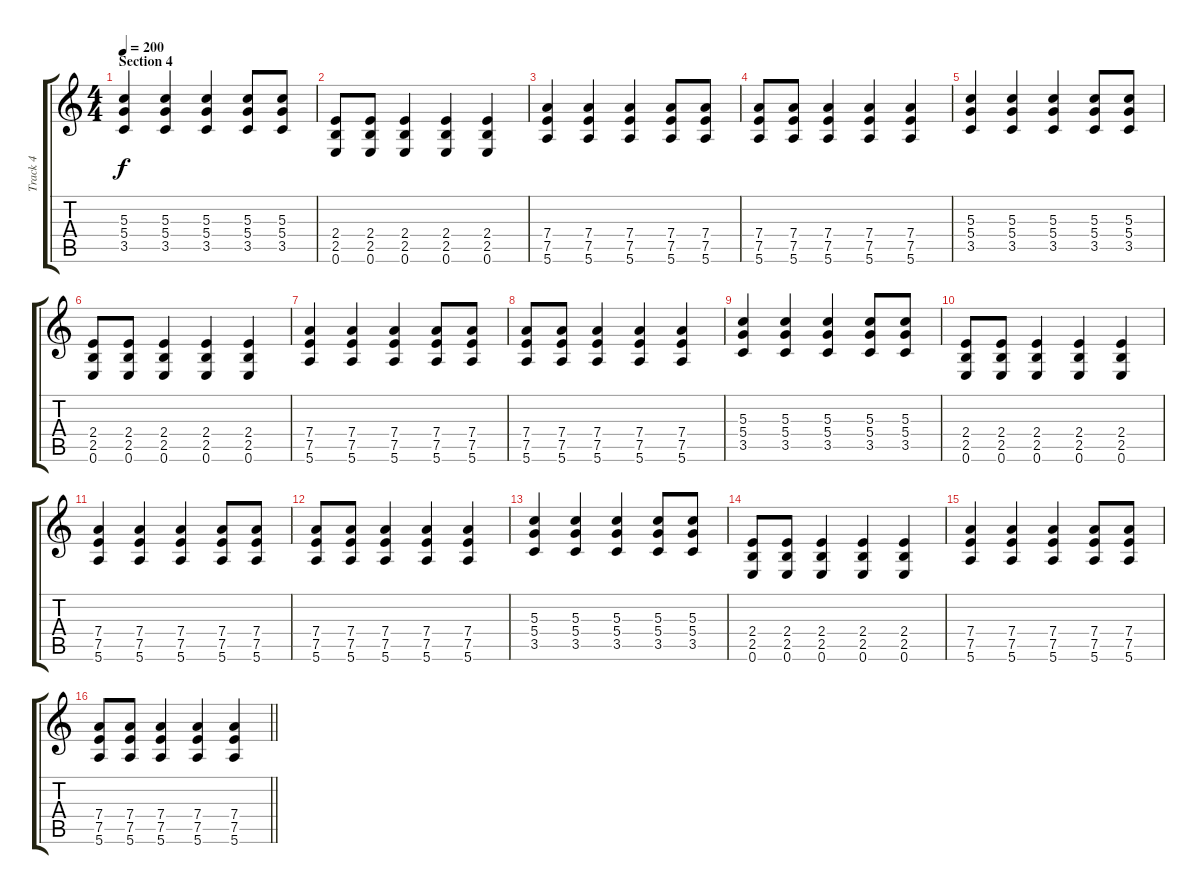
\track ("Track 4" "Track 4") {instrument overdrivenguitar}
\staff {score tabs}
\tuning (E4 B3 G3 D3 A2 E2) {hide}
\ts (4 4)
\section ("" "Section 4")
\tempo 200
\clef g2
\ks c
(5.3 5.4 3.5).4{dy f} (5.3 5.4 3.5).4 (5.3 5.4 3.5).4 (5.3 5.4 3.5).8 (5.3 5.4 3.5).8 |
(2.4 2.5 0.6).8 (2.4 2.5 0.6).8 (2.4 2.5 0.6).4 (2.4 2.5 0.6).4 (2.4 2.5 0.6).4 |
(7.4 7.5 5.6).4 (7.4 7.5 5.6).4 (7.4 7.5 5.6).4 (7.4 7.5 5.6).8 (7.4 7.5 5.6).8 |
(7.4 7.5 5.6).8 (7.4 7.5 5.6).8 (7.4 7.5 5.6).4 (7.4 7.5 5.6).4 (7.4 7.5 5.6).4 |
(5.3 5.4 3.5).4 (5.3 5.4 3.5).4 (5.3 5.4 3.5).4 (5.3 5.4 3.5).8 (5.3 5.4 3.5).8 |
(2.4 2.5 0.6).8 (2.4 2.5 0.6).8 (2.4 2.5 0.6).4 (2.4 2.5 0.6).4 (2.4 2.5 0.6).4 |
(7.4 7.5 5.6).4 (7.4 7.5 5.6).4 (7.4 7.5 5.6).4 (7.4 7.5 5.6).8 (7.4 7.5 5.6).8 |
(7.4 7.5 5.6).8 (7.4 7.5 5.6).8 (7.4 7.5 5.6).4 (7.4 7.5 5.6).4 (7.4 7.5 5.6).4 |
(5.3 5.4 3.5).4 (5.3 5.4 3.5).4 (5.3 5.4 3.5).4 (5.3 5.4 3.5).8 (5.3 5.4 3.5).8 |
(2.4 2.5 0.6).8 (2.4 2.5 0.6).8 (2.4 2.5 0.6).4 (2.4 2.5 0.6).4 (2.4 2.5 0.6).4 |
(7.4 7.5 5.6).4 (7.4 7.5 5.6).4 (7.4 7.5 5.6).4 (7.4 7.5 5.6).8 (7.4 7.5 5.6).8 |
(7.4 7.5 5.6).8 (7.4 7.5 5.6).8 (7.4 7.5 5.6).4 (7.4 7.5 5.6).4 (7.4 7.5 5.6).4 |
(5.3 5.4 3.5).4 (5.3 5.4 3.5).4 (5.3 5.4 3.5).4 (5.3 5.4 3.5).8 (5.3 5.4 3.5).8 |
(2.4 2.5 0.6).8 (2.4 2.5 0.6).8 (2.4 2.5 0.6).4 (2.4 2.5 0.6).4 (2.4 2.5 0.6).4 |
(7.4 7.5 5.6).4 (7.4 7.5 5.6).4 (7.4 7.5 5.6).4 (7.4 7.5 5.6).8 (7.4 7.5 5.6).8 |
\barLineRight lightlight
(7.4 7.5 5.6).8 (7.4 7.5 5.6).8 (7.4 7.5 5.6).4 (7.4 7.5 5.6).4 (7.4 7.5 5.6).4
